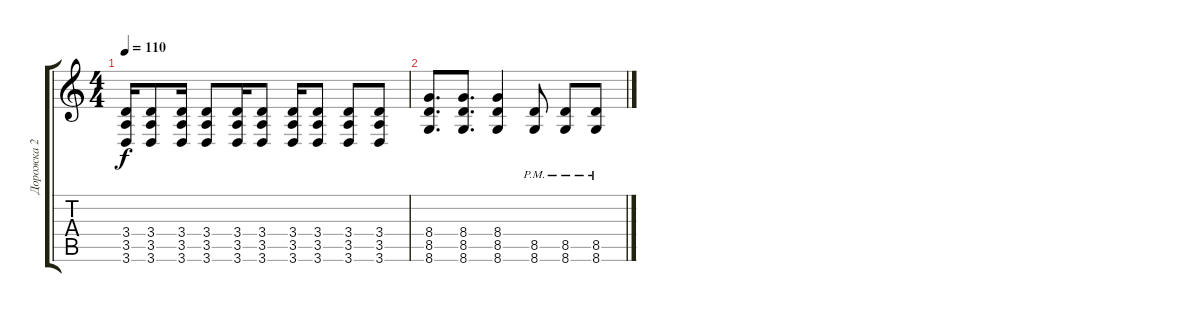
\track ("Дорожка 2" "Дорожка 2") {instrument distortionguitar}
\staff {score tabs}
\tuning (Db4 Ab3 E3 B2 Gb2 B1) {hide}
\ts (4 4)
\tempo 110
\clef g2
\ks c
(3.4 3.5 3.6).16{dy f} (3.4 3.5 3.6).8 (3.4 3.5 3.6).16 (3.4 3.5 3.6).8 (3.4 3.5 3.6).16 (3.4 3.5 3.6).8 (3.4 3.5 3.6).16 (3.4 3.5 3.6).8 (3.4 3.5 3.6).8 (3.4 3.5 3.6).8 |
(8.4 8.5 8.6).8{d} (8.4 8.5 8.6).8{d} (8.4 8.5 8.6).4 (8.5{pm} 8.6{pm}).8 (8.5{pm} 8.6{pm}).8 (8.5{pm} 8.6{pm}).8
